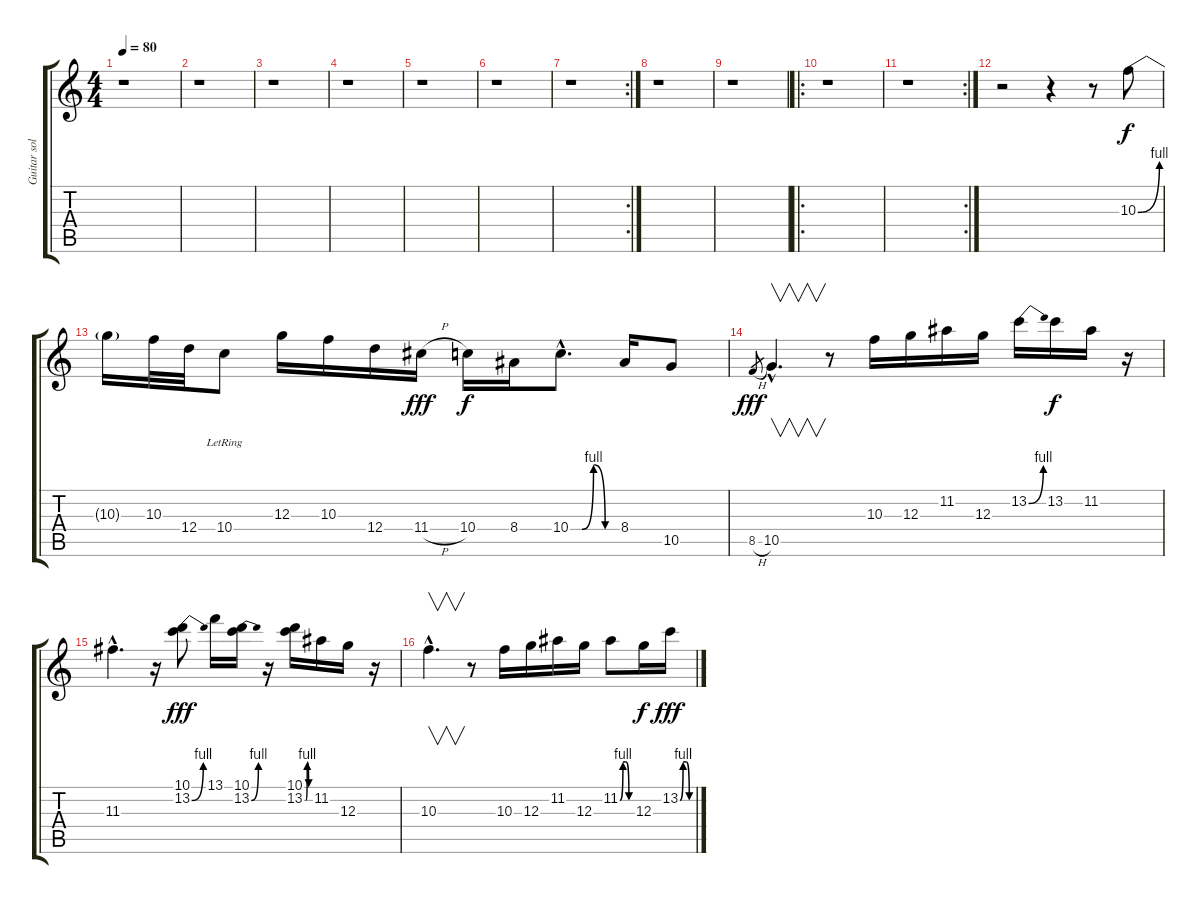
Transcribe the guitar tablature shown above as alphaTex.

\track ("Guitar solo" "Guitar sol") {instrument overdrivenguitar}
\staff {score tabs}
\tuning (E4 B3 G3 D3 A2 E2) {hide}
\ts (4 4)
\tempo 80
\clef g2
\ks c
r.1{dy f} |
r.1 |
r.1 |
r.1 |
r.1 |
r.1 |
\rc 2
r.1 |
r.1 |
r.1 |
\ro
r.1 |
\rc 2
r.1 |
r.2 r.4 r.8 10.3{be (bend 0 0 60 4)}.8 |
10.3{t}.16 10.3.32 12.4.32 10.4{lr}.8 12.3.16 10.3.16 12.4.16 11.4{h}.16{dy fff} 10.4.16{dy f} 8.4.16 10.4{be (custom 0 0 15 0 30 4 45 0 60 0) hac}.8{d} 8.4.16 10.5.8 |
8.5{h}.8{gr dy fff} 10.5{hac}.4{v d} r.8 10.3.16 12.3.16 11.2.16 12.3.16 13.2{be (bend 0 0 60 4)}.16 13.2.16{dy f} 11.2.16 r.16 |
11.3{hac}.4{d} r.16 (10.1 13.2{be (bend 0 0 60 4)}).8{dy fff} 13.1.16 (10.1 13.2{be (bend 0 0 60 4)}).16 r.16 (10.1 13.2{be (custom 0 0 15 0 30 4 45 0 60 0)}).16 11.2.16 12.3.16 r.16 |
10.3{hac}.4{v d} r.8 10.3.16 12.3.16 11.2.16 12.3.16 11.2{be (custom 0 0 15 4 30 4 45 0 60 0)}.8 12.3.16{dy f} 13.2{be (custom 0 0 15 4 30 4 45 0 60 0)}.16{dy fff}
